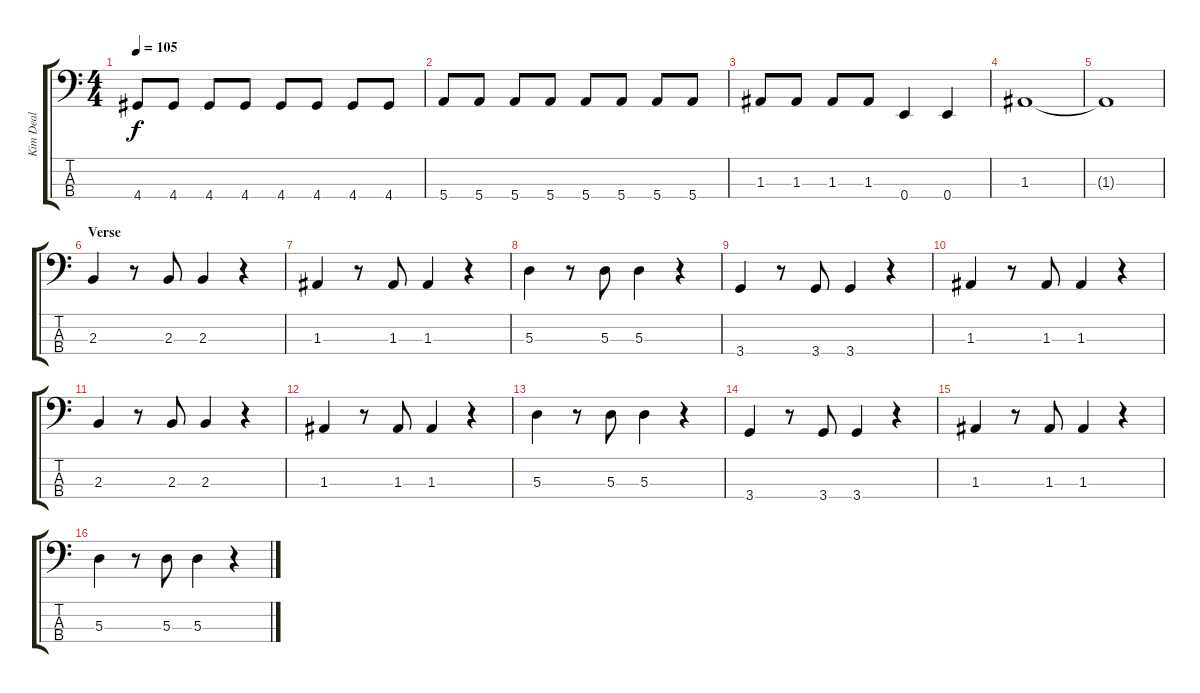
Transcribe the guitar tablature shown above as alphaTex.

\track ("Kim Deal" "Kim Deal") {instrument electricbasspick}
\staff {score tabs}
\tuning (G2 D2 A1 E1) {hide}
\ts (4 4)
\tempo 105
\clef f4
\ks c
4.4.8{dy f} 4.4.8 4.4.8 4.4.8 4.4.8 4.4.8 4.4.8 4.4.8 |
5.4.8 5.4.8 5.4.8 5.4.8 5.4.8 5.4.8 5.4.8 5.4.8 |
1.3.8 1.3.8 1.3.8 1.3.8 0.4.4 0.4.4 |
1.3.1 |
1.3{t}.1 |
\section ("" "Verse")
2.3.4 r.8 2.3.8 2.3.4 r.4 |
1.3.4 r.8 1.3.8 1.3.4 r.4 |
5.3.4 r.8 5.3.8 5.3.4 r.4 |
3.4.4 r.8 3.4.8 3.4.4 r.4 |
1.3.4 r.8 1.3.8 1.3.4 r.4 |
2.3.4 r.8 2.3.8 2.3.4 r.4 |
1.3.4 r.8 1.3.8 1.3.4 r.4 |
5.3.4 r.8 5.3.8 5.3.4 r.4 |
3.4.4 r.8 3.4.8 3.4.4 r.4 |
1.3.4 r.8 1.3.8 1.3.4 r.4 |
5.3.4 r.8 5.3.8 5.3.4 r.4
